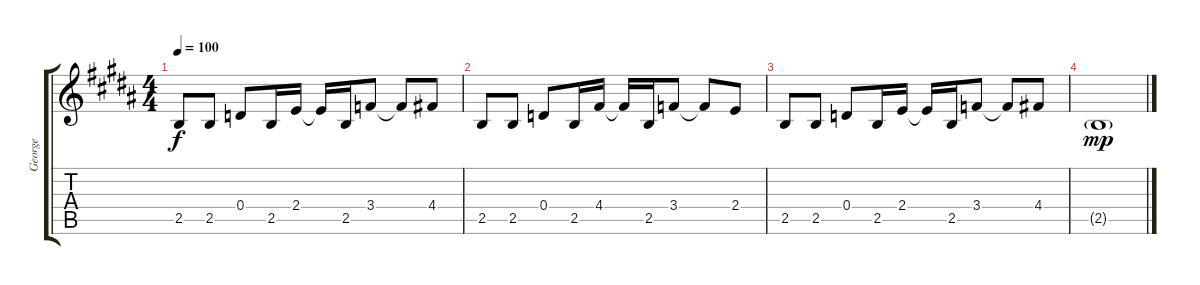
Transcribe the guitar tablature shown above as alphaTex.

\track ("George" "George") {instrument distortionguitar}
\staff {score tabs}
\tuning (E4 B3 G3 D3 A2 E2) {hide}
\ts (4 4)
\tempo 100
\clef g2
\ks b
2.5.8{dy f} 2.5.8 0.4.8 2.5.16 2.4.16 2.4{t}.16 2.5.16 3.4.8 3.4{t}.8 4.4.8 |
2.5.8 2.5.8 0.4.8 2.5.16 4.4.16 4.4{t}.16 2.5.16 3.4.8 3.4{t}.8 2.4.8 |
2.5.8 2.5.8 0.4.8 2.5.16 2.4.16 2.4{t}.16 2.5.16 3.4.8 3.4{t}.8 4.4.8 |
2.5{g}.1{dy mp}
